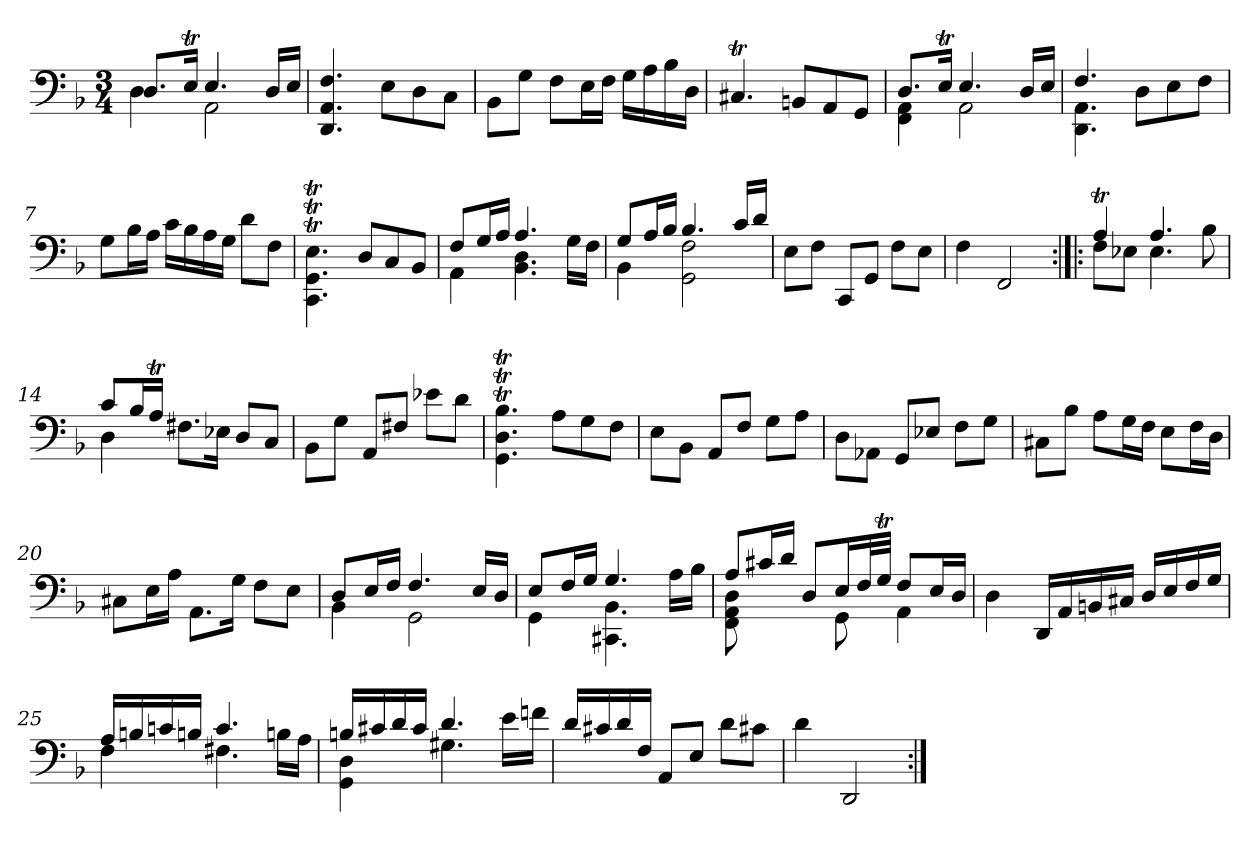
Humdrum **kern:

**kern
*part1
*staff1
*clefF4
*k[b-]
*d:
*M3/4
=1
*^
8.D/L	4D\
16Et/Jk	.
4.E/	2AA\
16D/LL	.
16E/JJ	.
*v	*v
=2
4.DD/ 4.AA/ 4.F/
8E\L
8D\
8C\J
=3
8BB-\L
8G\J
8F\L
16E\L
16F\JJ
16G\LL
16A\
16B-\
16D\JJ
=4
4.C#Xt/
8BBn/L
8AA/
8GG/J
=5
*^
8.D/L	4FF\ 4AA\
16Et/Jk	.
4.E/	2AA\
16D/LL	.
16E/JJ	.
=6	=6
4.F/	4.DD\ 4.AA\
8D\L	8ryy
8E\	4ryy
8F\J	.
*v	*v
=7
8G\L
16B-\L
16A\JJ
16c\LL
16B-\
16A\
16G\JJ
8d\L
8F\J
=8
4.CCiT\ 4.GGiT\ 4.EiT\
8Di/L
8Ci/
8BB-/J
=9
*^
8F/L	4AA\
16G/L	.
16A/JJ	.
4.A/	4.BB-\ 4.D\
16G\LL	8ryy
16F\JJ	.
!!LO:LB:g=z	!!
=10	=10
8G/L	4BB-\
16A/L	.
16B-/JJ	.
4.B-/	2GGi\ 2F\
16c/LL	.
16d/JJ	.
*v	*v
=11
8E\L
8F\J
8CC/L
8GG/J
8F\L
8E\J
=12
4F\
2FF/
=13:|!|:
*^
4At/	8F\L
.	8E-X\J
4.A/	4.E-\
8B-\	8ryy
=14	=14
8c/L	4D\
16B-/L	.
16At/JJ	.
4ryy	8.F#X\L
.	16E-X\Jk
8D/L	4ryy
8C/J	.
*v	*v
=15
8BB-\L
8G\J
8AA/L
8F#X/J
8e-X\L
8d\J
=16
4.GGT\ 4.DT\ 4.B-T\
8A\L
8G\
8F\J
=17
8E\L
8BB-\J
8AA/L
8F/J
8G\L
8A\J
=18
8D\L
8AA-X\J
8GG/L
8E-X/J
8F\L
8G\J
!!LO:LB:g=z
=19
8C#X\L
8B-\J
8A\L
16G\L
16F\JJ
8E\L
16F\L
16D\JJ
=20
8C#X\L
16E\L
16A\JJ
8.AA\L
16G\Jk
8F\L
8E\J
=21
*^
8D/L	4BB-\
16E/L	.
16F/JJ	.
4.F/	2GG\
16E/LL	.
16D/JJ	.
=22	=22
8E/L	4GG\
16F/L	.
16G/JJ	.
4.G/	4.CC#X\ 4.BB-\
16A\LL	8ryy
16B-\JJ	.
=23	=23
8A/L	8FF\ 8AA\ 8D\
16c#X/L	8ryy
16d/JJ	.
8D/L	8ryy
16E/L	8GG\
32F/L	.
32GT/JJJ	.
8F/L	4AA\
16E/L	.
16D/JJ	.
*v	*v
!!LO:LB:g=z
=24
4D\
16DD/LL
16AA/
16BBn/
16C#X/JJ
16D/LL
16E/
16F/
16G/JJ
=25
*^
16A/LL	4F\
16Bn/	.
16cn/	.
16Bn/JJ	.
4.c/	4.F#X\
16Bn\LL	8ryy
16A\JJ	.
=26	=26
16Bn/LL	4GG\ 4D\
16c#X/	.
16d/	.
16c#/JJ	.
4.d/	4.G#X\
16e\LL	8ryy
16fn\JJ	.
*v	*v
=27
16d/LL
16c#X/
16d/
16F/JJ
8AA/L
8E/J
8d\L
8c#X\J
=28
4d\
2DD/
=:|!
*-
